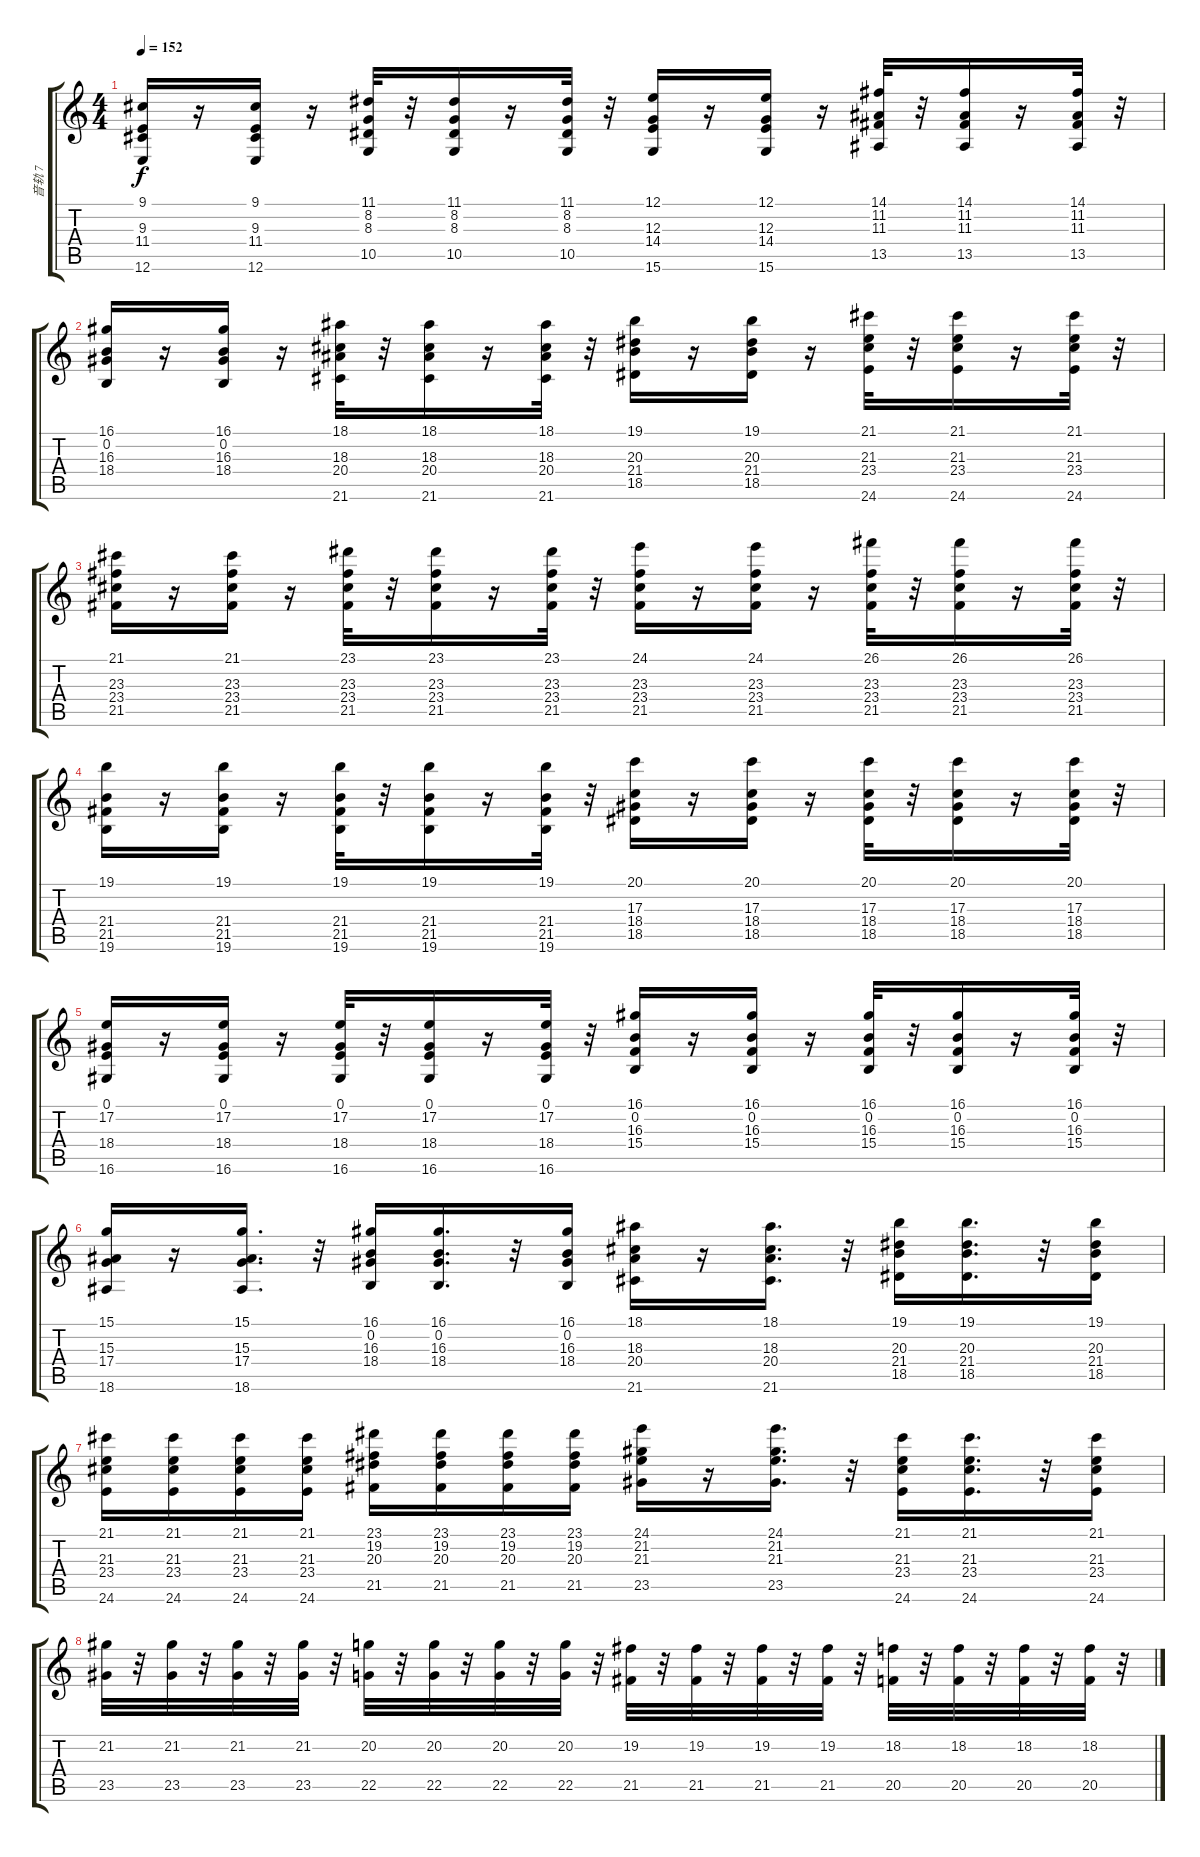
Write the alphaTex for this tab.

\track ("音轨 7" "音轨 7") {instrument lead2sawtooth}
\staff {score tabs}
\tuning (E4 B3 G3 D3 A2 E2) {hide}
\ts (4 4)
\tempo 152
\clef g2
\ks c
(9.1 9.3 11.4 12.6).16{dy f} r.16 (9.1 9.3 11.4 12.6).16 r.16 (11.1 8.2 8.3 10.5).32 r.32 (11.1 8.2 8.3 10.5).16 r.16 (11.1 8.2 8.3 10.5).32 r.32 (12.1 12.3 14.4 15.6).16 r.16 (12.1 12.3 14.4 15.6).16 r.16 (14.1 11.2 11.3 13.5).32 r.32 (14.1 11.2 11.3 13.5).16 r.16 (14.1 11.2 11.3 13.5).32 r.32 |
(16.1 0.2 16.3 18.4).16 r.16 (16.1 0.2 16.3 18.4).16 r.16 (18.1 18.3 20.4 21.6).32 r.32 (18.1 18.3 20.4 21.6).16 r.16 (18.1 18.3 20.4 21.6).32 r.32 (19.1 20.3 21.4 18.5).16 r.16 (19.1 20.3 21.4 18.5).16 r.16 (21.1 21.3 23.4 24.6).32 r.32 (21.1 21.3 23.4 24.6).16 r.16 (21.1 21.3 23.4 24.6).32 r.32 |
(21.1 23.3 23.4 21.5).16 r.16 (21.1 23.3 23.4 21.5).16 r.16 (23.1 23.3 23.4 21.5).32 r.32 (23.1 23.3 23.4 21.5).16 r.16 (23.1 23.3 23.4 21.5).32 r.32 (24.1 23.3 23.4 21.5).16 r.16 (24.1 23.3 23.4 21.5).16 r.16 (26.1 23.3 23.4 21.5).32 r.32 (26.1 23.3 23.4 21.5).16 r.16 (26.1 23.3 23.4 21.5).32 r.32 |
(19.1 21.4 21.5 19.6).16 r.16 (19.1 21.4 21.5 19.6).16 r.16 (19.1 21.4 21.5 19.6).32 r.32 (19.1 21.4 21.5 19.6).16 r.16 (19.1 21.4 21.5 19.6).32 r.32 (20.1 17.3 18.4 18.5).16 r.16 (20.1 17.3 18.4 18.5).16 r.16 (20.1 17.3 18.4 18.5).32 r.32 (20.1 17.3 18.4 18.5).16 r.16 (20.1 17.3 18.4 18.5).32 r.32 |
(0.1 17.2 18.4 16.6).16 r.16 (0.1 17.2 18.4 16.6).16 r.16 (0.1 17.2 18.4 16.6).32 r.32 (0.1 17.2 18.4 16.6).16 r.16 (0.1 17.2 18.4 16.6).32 r.32 (16.1 0.2 16.3 15.4).16 r.16 (16.1 0.2 16.3 15.4).16 r.16 (16.1 0.2 16.3 15.4).32 r.32 (16.1 0.2 16.3 15.4).16 r.16 (16.1 0.2 16.3 15.4).32 r.32 |
(15.1 15.3 17.4 18.6).16 r.16 (15.1 15.3 17.4 18.6).16{d} r.32 (16.1 0.2 16.3 18.4).16 (16.1 0.2 16.3 18.4).16{d} r.32 (16.1 0.2 16.3 18.4).16 (18.1 18.3 20.4 21.6).16 r.16 (18.1 18.3 20.4 21.6).16{d} r.32 (19.1 20.3 21.4 18.5).16 (19.1 20.3 21.4 18.5).16{d} r.32 (19.1 20.3 21.4 18.5).16 |
(21.1 21.3 23.4 24.6).16 (21.1 21.3 23.4 24.6).16 (21.1 21.3 23.4 24.6).16 (21.1 21.3 23.4 24.6).16 (23.1 19.2 20.3 21.5).16 (23.1 19.2 20.3 21.5).16 (23.1 19.2 20.3 21.5).16 (23.1 19.2 20.3 21.5).16 (24.1 21.2 21.3 23.5).16 r.16 (24.1 21.2 21.3 23.5).16{d} r.32 (21.1 21.3 23.4 24.6).16 (21.1 21.3 23.4 24.6).16{d} r.32 (21.1 21.3 23.4 24.6).16 |
(21.2 23.5).32 r.32 (21.2 23.5).32 r.32 (21.2 23.5).32 r.32 (21.2 23.5).32 r.32 (20.2 22.5).32 r.32 (20.2 22.5).32 r.32 (20.2 22.5).32 r.32 (20.2 22.5).32 r.32 (19.2 21.5).32 r.32 (19.2 21.5).32 r.32 (19.2 21.5).32 r.32 (19.2 21.5).32 r.32 (18.2 20.5).32 r.32 (18.2 20.5).32 r.32 (18.2 20.5).32 r.32 (18.2 20.5).32 r.32
